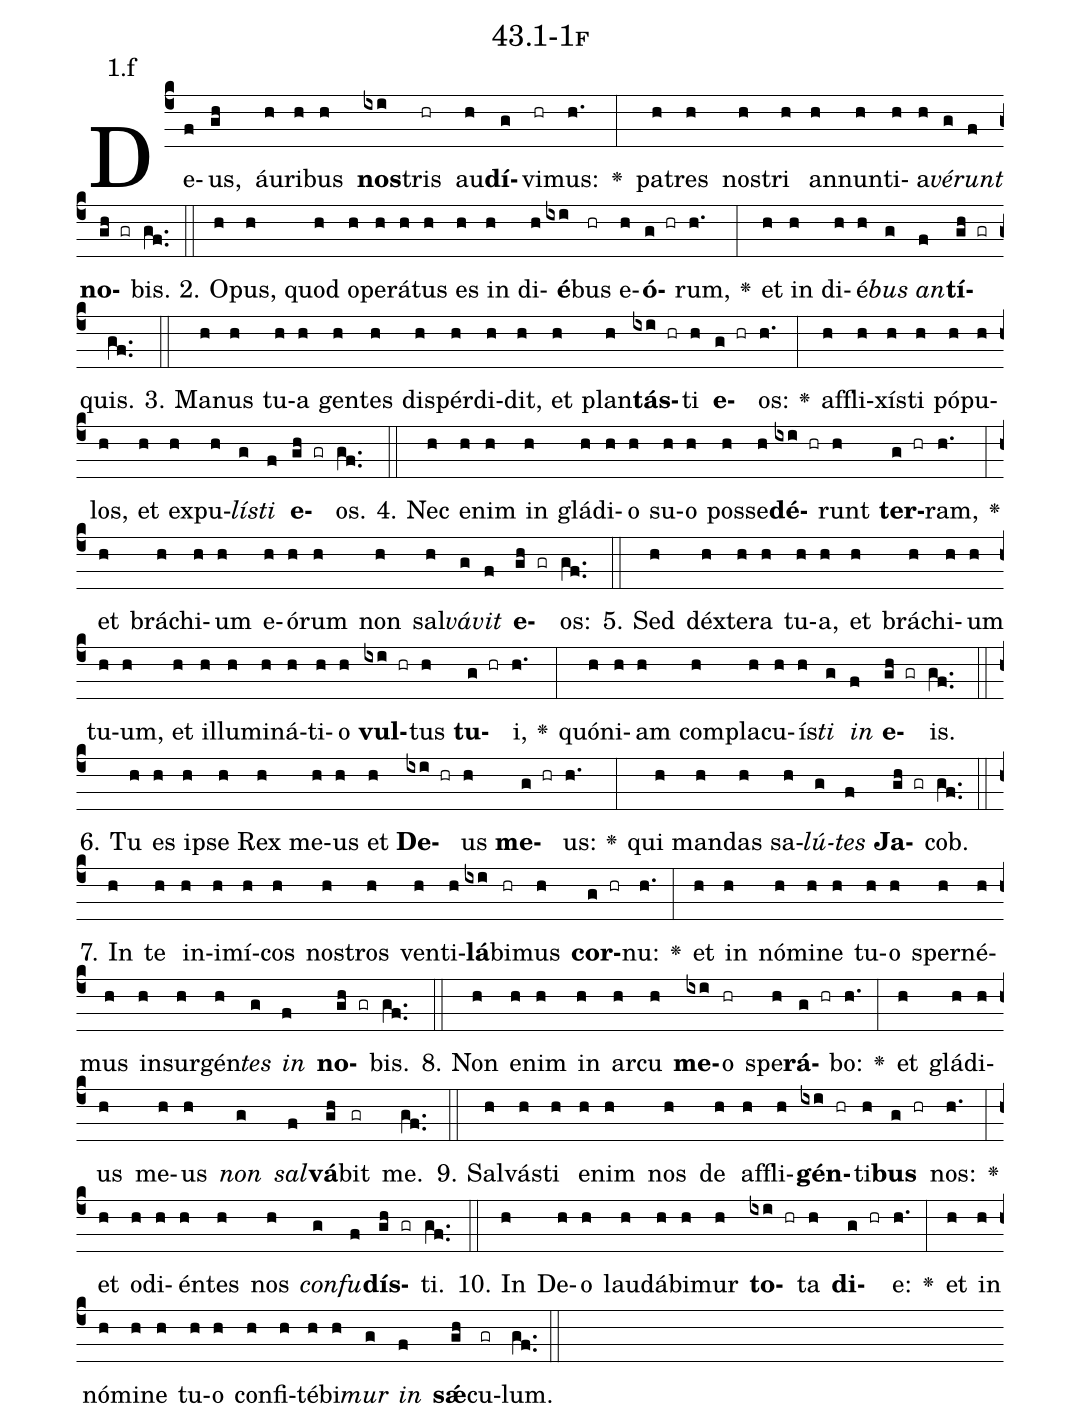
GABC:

name: 43.1-1f;
annotation: 1.f;
%%
(c4)De(f)us,(gh) áu(h)ri(h)bus(h) <b>nos</b>(ixi)tris(hr) au(h)<b>dí</b>(g)vi(hr)mus:(h.) <v>\greheightstar</v>(:) pa(h)tres(h) nos(h)tri(h) an(h)nun(h)ti(h)a(h)<i>vé</i>(g)<i>runt</i>(f) <b>no</b>(gh gr)bis.(gf..) (::)
2. O(h)pus,(h) quod(h) o(h)pe(h)rá(h)tus(h) es(h) in(h) di(h)<b>é</b>(ixi)bus(hr) e(h)<b>ó</b>(g hr)rum,(h.) <v>\greheightstar</v>(:) et(h) in(h) di(h)é(h)<i>bus</i>(g) <i>an</i>(f)<b>tí</b>(gh gr)quis.(gf..) (::)
3. Ma(h)nus(h) tu(h)a(h) gen(h)tes(h) dis(h)pér(h)di(h)dit,(h) et(h) plan(h)<b>tás</b>(ixi hr)ti(h) <b>e</b>(g hr)os:(h.) <v>\greheightstar</v>(:) af(h)fli(h)xís(h)ti(h) pó(h)pu(h)los,(h) et(h) ex(h)pu(h)<i>lís</i>(g)<i>ti</i>(f) <b>e</b>(gh gr)os.(gf..) (::)
4. Nec(h) e(h)nim(h) in(h) glá(h)di(h)o(h) su(h)o(h) pos(h)se(h)<b>dé</b>(ixi hr)runt(h) <b>ter</b>(g hr)ram,(h.) <v>\greheightstar</v>(:) et(h) brá(h)chi(h)um(h) e(h)ó(h)rum(h) non(h) sal(h)<i>vá</i>(g)<i>vit</i>(f) <b>e</b>(gh gr)os:(gf..) (::)
5. Sed(h) déx(h)te(h)ra(h) tu(h)a,(h) et(h) brá(h)chi(h)um(h) tu(h)um,(h) et(h) il(h)lu(h)mi(h)ná(h)ti(h)o(h) <b>vul</b>(ixi hr)tus(h) <b>tu</b>(g hr)i,(h.) <v>\greheightstar</v>(:) quón(h)i(h)am(h) com(h)pla(h)cu(h)ís(h)<i>ti</i>(g) <i>in</i>(f) <b>e</b>(gh gr)is.(gf..) (::)
6. Tu(h) es(h) ip(h)se(h) Rex(h) me(h)us(h) et(h) <b>De</b>(ixi hr)us(h) <b>me</b>(g hr)us:(h.) <v>\greheightstar</v>(:) qui(h) man(h)das(h) sa(h)<i>lú</i>(g)<i>tes</i>(f) <b>Ja</b>(gh gr)cob.(gf..) (::)
7. In(h) te(h) in(h)i(h)mí(h)cos(h) nos(h)tros(h) ven(h)ti(h)<b>lá</b>(ixi)bi(hr)mus(h) <b>cor</b>(g hr)nu:(h.) <v>\greheightstar</v>(:) et(h) in(h) nó(h)mi(h)ne(h) tu(h)o(h) sper(h)né(h)mus(h) in(h)sur(h)gén(h)<i>tes</i>(g) <i>in</i>(f) <b>no</b>(gh gr)bis.(gf..) (::)
8. Non(h) e(h)nim(h) in(h) ar(h)cu(h) <b>me</b>(ixi)o(hr) spe(h)<b>rá</b>(g hr)bo:(h.) <v>\greheightstar</v>(:) et(h) glá(h)di(h)us(h) me(h)us(h) <i>non</i>(g) <i>sal</i>(f)<b>vá</b>(gh)bit(gr) me.(gf..) (::)
9. Sal(h)vás(h)ti(h) e(h)nim(h) nos(h) de(h) af(h)fli(h)<b>gén</b>(ixi hr)ti(h)<b>bus</b>(g hr) nos:(h.) <v>\greheightstar</v>(:) et(h) o(h)di(h)én(h)tes(h) nos(h) <i>con</i>(g)<i>fu</i>(f)<b>dís</b>(gh gr)ti.(gf..) (::)
10. In(h) De(h)o(h) lau(h)dá(h)bi(h)mur(h) <b>to</b>(ixi hr)ta(h) <b>di</b>(g hr)e:(h.) <v>\greheightstar</v>(:) et(h) in(h) nó(h)mi(h)ne(h) tu(h)o(h) con(h)fi(h)té(h)bi(h)<i>mur</i>(g) <i>in</i>(f) <b>sǽ</b>(gh)cu(gr)lum.(gf..) (::)
